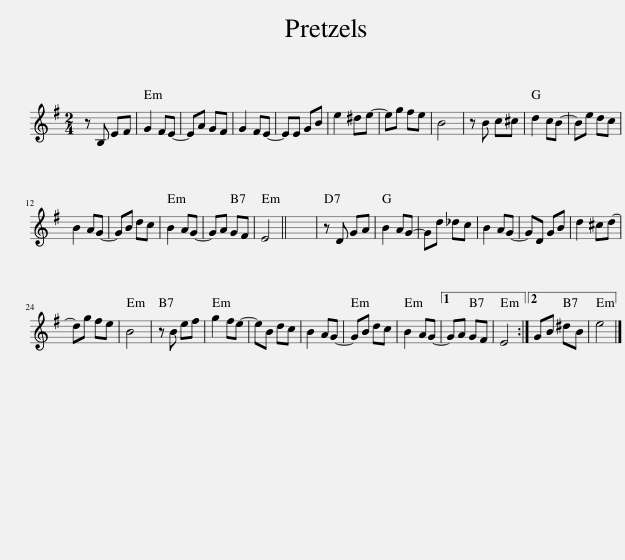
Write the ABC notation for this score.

X:1
L:1/8
M:2/4
I:linebreak $
K:Emin
V:1 treble
V:1
 z B, EF | G2 FE- | EA GF | G2 FE- | EE GB | %5
 e2 ^de- | eg fe | B4 | z B c^c | d2 cB- | %10
 Be dc |$ B2 AG- | GB dc | B2 AG- | GA GF | %15
 E4 || x4 | z D GA | B2 AG- | Gd _dc | %20
 B2 AG- | GD GB | d2 ^cd- |$ dg fe | B4 | %25
 z B ef | g2 fe- | eB dc | B2 AG- | GB dc | %30
 B2 AG- |1 GA GF | E4 :|2 GB ^dB | e4 |] %35
